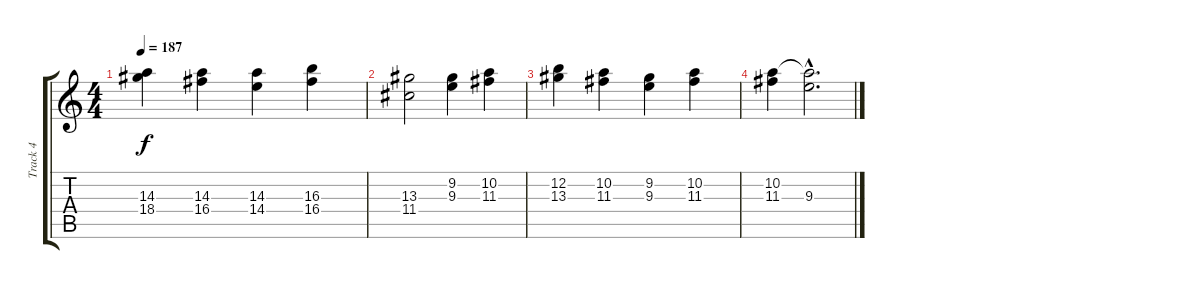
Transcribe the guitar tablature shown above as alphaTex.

\track ("Track 4" "Track 4") {instrument acousticguitarsteel}
\staff {score tabs}
\tuning (E4 B3 G3 D3 A2 E2) {hide}
\ts (4 4)
\tempo 187
\clef g2
\ks c
(14.3 18.4).4{dy f} (14.3 16.4).4 (14.3 14.4).4 (16.3 16.4).4 |
(13.3 11.4).2 (9.2 9.3).4 (10.2 11.3).4 |
(12.2 13.3).4 (10.2 11.3).4 (9.2 9.3).4 (10.2 11.3).4 |
(10.2 11.3).4 (10.2{hac t} 9.3{hac}).2{d}
